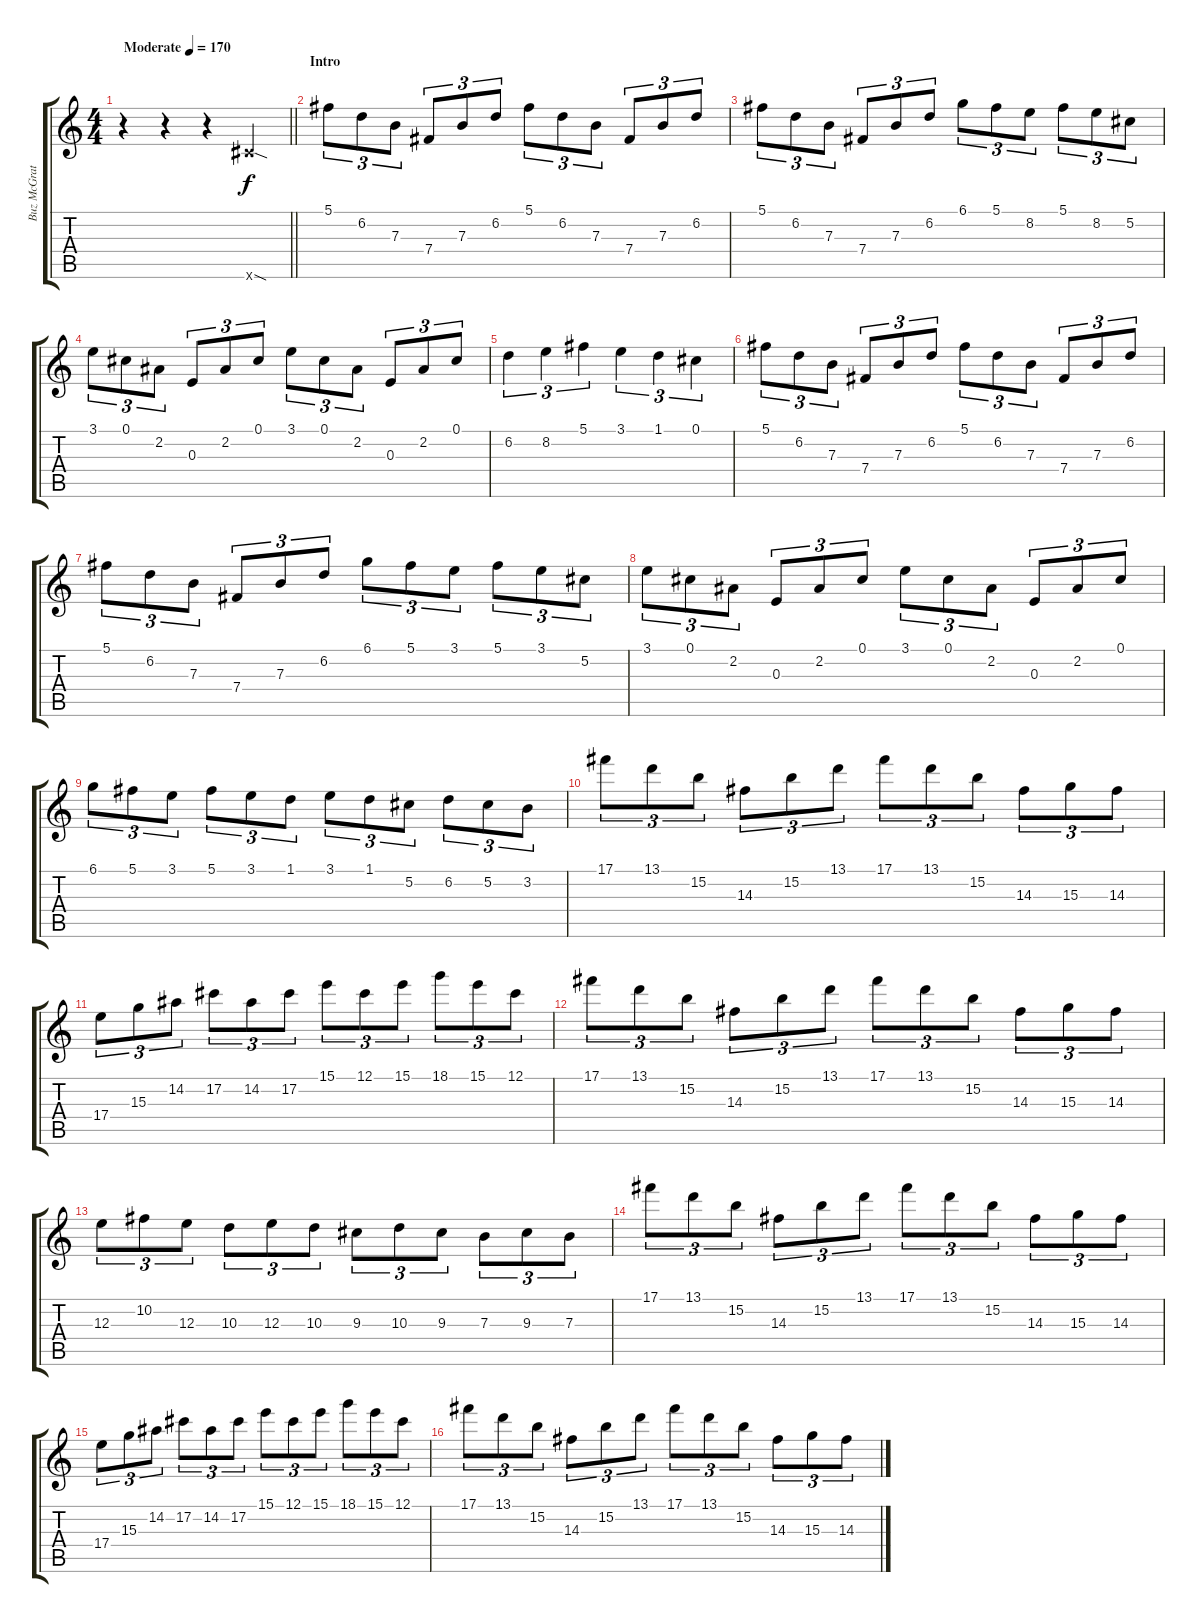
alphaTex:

\track ("Buz McGrath" "Buz McGrat") {instrument overdrivenguitar}
\staff {score tabs}
\tuning (Db4 Ab3 E3 B2 Gb2 B1) {hide}
\ts (4 4)
\tempo (170 "Moderate")
\clef g2
\barLineRight lightlight
\ks c
r.4{dy f instrument overdrivenguitar} r.4 r.4 14.6{sod x}.4 |
\section ("" "Intro")
5.1.8{tu (3 2)} 6.2.8{tu (3 2)} 7.3.8{tu (3 2)} 7.4.8{tu (3 2)} 7.3.8{tu (3 2)} 6.2.8{tu (3 2)} 5.1.8{tu (3 2)} 6.2.8{tu (3 2)} 7.3.8{tu (3 2)} 7.4.8{tu (3 2)} 7.3.8{tu (3 2)} 6.2.8{tu (3 2)} |
5.1.8{tu (3 2)} 6.2.8{tu (3 2)} 7.3.8{tu (3 2)} 7.4.8{tu (3 2)} 7.3.8{tu (3 2)} 6.2.8{tu (3 2)} 6.1.8{tu (3 2)} 5.1.8{tu (3 2)} 8.2.8{tu (3 2)} 5.1.8{tu (3 2)} 8.2.8{tu (3 2)} 5.2.8{tu (3 2)} |
3.1.8{tu (3 2)} 0.1.8{tu (3 2)} 2.2.8{tu (3 2)} 0.3.8{tu (3 2)} 2.2.8{tu (3 2)} 0.1.8{tu (3 2)} 3.1.8{tu (3 2)} 0.1.8{tu (3 2)} 2.2.8{tu (3 2)} 0.3.8{tu (3 2)} 2.2.8{tu (3 2)} 0.1.8{tu (3 2)} |
6.2.4{tu (3 2)} 8.2.4{tu (3 2)} 5.1.4{tu (3 2)} 3.1.4{tu (3 2)} 1.1.4{tu (3 2)} 0.1.4{tu (3 2)} |
5.1.8{tu (3 2)} 6.2.8{tu (3 2)} 7.3.8{tu (3 2)} 7.4.8{tu (3 2)} 7.3.8{tu (3 2)} 6.2.8{tu (3 2)} 5.1.8{tu (3 2)} 6.2.8{tu (3 2)} 7.3.8{tu (3 2)} 7.4.8{tu (3 2)} 7.3.8{tu (3 2)} 6.2.8{tu (3 2)} |
5.1.8{tu (3 2)} 6.2.8{tu (3 2)} 7.3.8{tu (3 2)} 7.4.8{tu (3 2)} 7.3.8{tu (3 2)} 6.2.8{tu (3 2)} 6.1.8{tu (3 2)} 5.1.8{tu (3 2)} 3.1.8{tu (3 2)} 5.1.8{tu (3 2)} 3.1.8{tu (3 2)} 5.2.8{tu (3 2)} |
3.1.8{tu (3 2)} 0.1.8{tu (3 2)} 2.2.8{tu (3 2)} 0.3.8{tu (3 2)} 2.2.8{tu (3 2)} 0.1.8{tu (3 2)} 3.1.8{tu (3 2)} 0.1.8{tu (3 2)} 2.2.8{tu (3 2)} 0.3.8{tu (3 2)} 2.2.8{tu (3 2)} 0.1.8{tu (3 2)} |
6.1.8{tu (3 2)} 5.1.8{tu (3 2)} 3.1.8{tu (3 2)} 5.1.8{tu (3 2)} 3.1.8{tu (3 2)} 1.1.8{tu (3 2)} 3.1.8{tu (3 2)} 1.1.8{tu (3 2)} 5.2.8{tu (3 2)} 6.2.8{tu (3 2)} 5.2.8{tu (3 2)} 3.2.8{tu (3 2)} |
17.1.8{tu (3 2)} 13.1.8{tu (3 2)} 15.2.8{tu (3 2)} 14.3.8{tu (3 2)} 15.2.8{tu (3 2)} 13.1.8{tu (3 2)} 17.1.8{tu (3 2)} 13.1.8{tu (3 2)} 15.2.8{tu (3 2)} 14.3.8{tu (3 2)} 15.3.8{tu (3 2)} 14.3.8{tu (3 2)} |
17.4.8{tu (3 2)} 15.3.8{tu (3 2)} 14.2.8{tu (3 2)} 17.2.8{tu (3 2)} 14.2.8{tu (3 2)} 17.2.8{tu (3 2)} 15.1.8{tu (3 2)} 12.1.8{tu (3 2)} 15.1.8{tu (3 2)} 18.1.8{tu (3 2)} 15.1.8{tu (3 2)} 12.1.8{tu (3 2)} |
17.1.8{tu (3 2)} 13.1.8{tu (3 2)} 15.2.8{tu (3 2)} 14.3.8{tu (3 2)} 15.2.8{tu (3 2)} 13.1.8{tu (3 2)} 17.1.8{tu (3 2)} 13.1.8{tu (3 2)} 15.2.8{tu (3 2)} 14.3.8{tu (3 2)} 15.3.8{tu (3 2)} 14.3.8{tu (3 2)} |
12.3.8{tu (3 2)} 10.2.8{tu (3 2)} 12.3.8{tu (3 2)} 10.3.8{tu (3 2)} 12.3.8{tu (3 2)} 10.3.8{tu (3 2)} 9.3.8{tu (3 2)} 10.3.8{tu (3 2)} 9.3.8{tu (3 2)} 7.3.8{tu (3 2)} 9.3.8{tu (3 2)} 7.3.8{tu (3 2)} |
17.1.8{tu (3 2)} 13.1.8{tu (3 2)} 15.2.8{tu (3 2)} 14.3.8{tu (3 2)} 15.2.8{tu (3 2)} 13.1.8{tu (3 2)} 17.1.8{tu (3 2)} 13.1.8{tu (3 2)} 15.2.8{tu (3 2)} 14.3.8{tu (3 2)} 15.3.8{tu (3 2)} 14.3.8{tu (3 2)} |
17.4.8{tu (3 2)} 15.3.8{tu (3 2)} 14.2.8{tu (3 2)} 17.2.8{tu (3 2)} 14.2.8{tu (3 2)} 17.2.8{tu (3 2)} 15.1.8{tu (3 2)} 12.1.8{tu (3 2)} 15.1.8{tu (3 2)} 18.1.8{tu (3 2)} 15.1.8{tu (3 2)} 12.1.8{tu (3 2)} |
17.1.8{tu (3 2)} 13.1.8{tu (3 2)} 15.2.8{tu (3 2)} 14.3.8{tu (3 2)} 15.2.8{tu (3 2)} 13.1.8{tu (3 2)} 17.1.8{tu (3 2)} 13.1.8{tu (3 2)} 15.2.8{tu (3 2)} 14.3.8{tu (3 2)} 15.3.8{tu (3 2)} 14.3.8{tu (3 2)}
